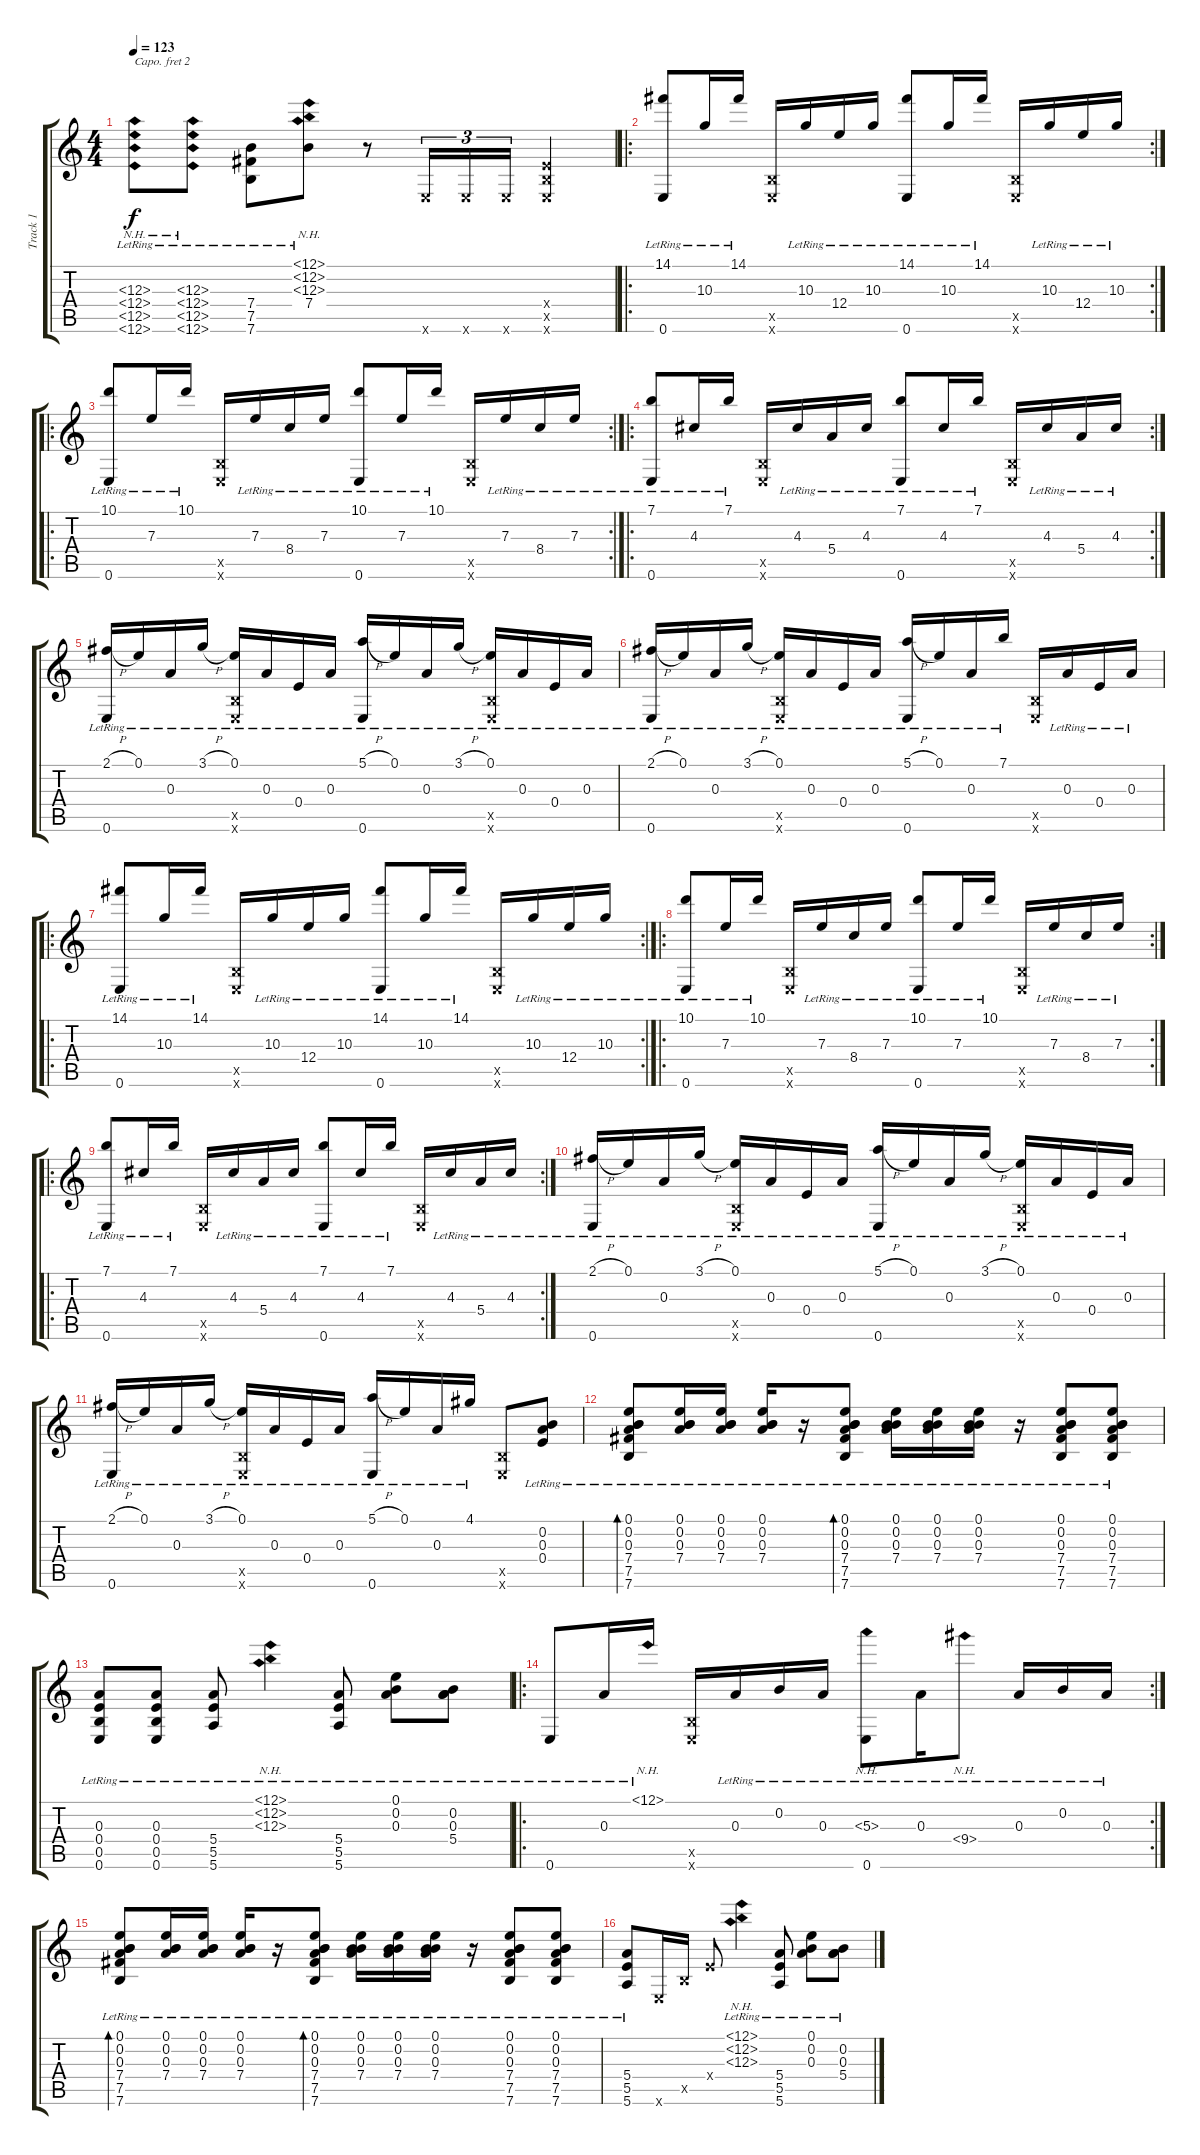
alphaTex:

\track ("Track 1" "Track 1") {instrument acousticguitarsteel}
\staff {score tabs}
\capo 2
\tuning (D4 A3 G3 D3 A2 D2) {hide}
\ts (4 4)
\tempo 123
\clef g2
\ks c
(12.3{nh lr} 12.4{nh lr} 12.5{nh lr} 12.6{nh lr}).8{dy f} (12.3{nh lr} 12.4{nh lr} 12.5{nh lr} 12.6{nh lr}).8 (7.4{lr} 7.5{lr} 7.6{lr}).8 (12.1{nh lr} 12.2{nh lr} 12.3{nh lr} 7.4{lr}).8 r.8 0.6{x}.16{tu (3 2)} 0.6{x}.16{tu (3 2)} 0.6{x}.16{tu (3 2)} (0.4{x} 0.5{x} 0.6{x}).4 |
\ro
\rc 2
(14.1{lr} 0.6{lr}).8 10.3{lr}.16 14.1{lr}.16 (0.5{x} 0.6{x}).16 10.3{lr}.16 12.4{lr}.16 10.3{lr}.16 (14.1{lr} 0.6{lr}).8 10.3{lr}.16 14.1{lr}.16 (0.5{x} 0.6{x}).16 10.3{lr}.16 12.4{lr}.16 10.3{lr}.16 |
\ro
\rc 2
(10.1{lr} 0.6{lr}).8 7.3{lr}.16 10.1{lr}.16 (0.5{x} 0.6{x}).16 7.3{lr}.16 8.4{lr}.16 7.3{lr}.16 (10.1{lr} 0.6{lr}).8 7.3{lr}.16 10.1{lr}.16 (0.5{x} 0.6{x}).16 7.3{lr}.16 8.4{lr}.16 7.3{lr}.16 |
\ro
\rc 2
(7.1{lr} 0.6{lr}).8 4.3{lr}.16 7.1{lr}.16 (0.5{x} 0.6{x}).16 4.3{lr}.16 5.4{lr}.16 4.3{lr}.16 (7.1{lr} 0.6{lr}).8 4.3{lr}.16 7.1{lr}.16 (0.5{x} 0.6{x}).16 4.3{lr}.16 5.4{lr}.16 4.3{lr}.16 |
(2.1{h lr} 0.6{lr}).16 0.1{lr}.16 0.3{lr}.16 3.1{h lr}.16 (0.1{lr} 0.5{x} 0.6{x}).16 0.3{lr}.16 0.4{lr}.16 0.3{lr}.16 (5.1{h lr} 0.6{lr}).16 0.1{lr}.16 0.3{lr}.16 3.1{h lr}.16 (0.1{lr} 0.5{x} 0.6{x}).16 0.3{lr}.16 0.4{lr}.16 0.3{lr}.16 |
(2.1{h lr} 0.6{lr}).16 0.1{lr}.16 0.3{lr}.16 3.1{h lr}.16 (0.1{lr} 0.5{x} 0.6{x}).16 0.3{lr}.16 0.4{lr}.16 0.3{lr}.16 (5.1{h lr} 0.6{lr}).16 0.1{lr}.16 0.3{lr}.16 7.1{lr}.16 (0.5{x} 0.6{x}).16 0.3{lr}.16 0.4{lr}.16 0.3{lr}.16 |
\ro
\rc 2
(14.1{lr} 0.6{lr}).8 10.3{lr}.16 14.1{lr}.16 (0.5{x} 0.6{x}).16 10.3{lr}.16 12.4{lr}.16 10.3{lr}.16 (14.1{lr} 0.6{lr}).8 10.3{lr}.16 14.1{lr}.16 (0.5{x} 0.6{x}).16 10.3{lr}.16 12.4{lr}.16 10.3{lr}.16 |
\ro
\rc 2
(10.1{lr} 0.6{lr}).8 7.3{lr}.16 10.1{lr}.16 (0.5{x} 0.6{x}).16 7.3{lr}.16 8.4{lr}.16 7.3{lr}.16 (10.1{lr} 0.6{lr}).8 7.3{lr}.16 10.1{lr}.16 (0.5{x} 0.6{x}).16 7.3{lr}.16 8.4{lr}.16 7.3{lr}.16 |
\ro
\rc 2
(7.1{lr} 0.6{lr}).8 4.3{lr}.16 7.1{lr}.16 (0.5{x} 0.6{x}).16 4.3{lr}.16 5.4{lr}.16 4.3{lr}.16 (7.1{lr} 0.6{lr}).8 4.3{lr}.16 7.1{lr}.16 (0.5{x} 0.6{x}).16 4.3{lr}.16 5.4{lr}.16 4.3{lr}.16 |
(2.1{h lr} 0.6{lr}).16 0.1{lr}.16 0.3{lr}.16 3.1{h lr}.16 (0.1{lr} 0.5{x} 0.6{x}).16 0.3{lr}.16 0.4{lr}.16 0.3{lr}.16 (5.1{h lr} 0.6{lr}).16 0.1{lr}.16 0.3{lr}.16 3.1{h lr}.16 (0.1{lr} 0.5{x} 0.6{x}).16 0.3{lr}.16 0.4{lr}.16 0.3{lr}.16 |
(2.1{h lr} 0.6{lr}).16 0.1{lr}.16 0.3{lr}.16 3.1{h lr}.16 (0.1{lr} 0.5{x} 0.6{x}).16 0.3{lr}.16 0.4{lr}.16 0.3{lr}.16 (5.1{h lr} 0.6{lr}).16 0.1{lr}.16 0.3{lr}.16 4.1{lr}.16 (0.5{x} 0.6{x}).8 (0.2{lr} 0.3{lr} 0.4{lr}).8 |
(0.1{lr} 0.2{lr} 0.3{lr} 7.4{lr} 7.5{lr} 7.6{lr}).8{bd 60} (0.1{lr} 0.2{lr} 0.3{lr} 7.4{lr}).16 (0.1{lr} 0.2{lr} 0.3{lr} 7.4{lr}).16 (0.1{lr} 0.2{lr} 0.3{lr} 7.4{lr}).16 r.16 (0.1{lr} 0.2{lr} 0.3{lr} 7.4{lr} 7.5{lr} 7.6{lr}).8{bd 60} (0.1{lr} 0.2{lr} 0.3{lr} 7.4{lr}).16 (0.1{lr} 0.2{lr} 0.3{lr} 7.4{lr}).16 (0.1{lr} 0.2{lr} 0.3{lr} 7.4{lr}).16 r.16 (0.1{lr} 0.2{lr} 0.3{lr} 7.4{lr} 7.5{lr} 7.6{lr}).8 (0.1{lr} 0.2{lr} 0.3{lr} 7.4{lr} 7.5{lr} 7.6{lr}).8 |
(0.3{lr} 0.4{lr} 0.5{lr} 0.6{lr}).8 (0.3{lr} 0.4{lr} 0.5{lr} 0.6{lr}).8 (5.4{lr} 5.5{lr} 5.6{lr}).8 (12.1{nh lr} 12.2{nh lr} 12.3{nh lr}).4 (5.4{lr} 5.5{lr} 5.6{lr}).8 (0.1{lr} 0.2{lr} 0.3{lr}).8 (0.2{lr} 0.3{lr} 5.4{lr}).8 |
\ro
\rc 2
0.6{lr}.8 0.3{lr}.16 12.1{nh lr}.16 (0.5{x} 0.6{x}).16 0.3{lr}.16 0.2{lr}.16 0.3{lr}.16 (5.3{nh lr} 0.6{lr}).8 0.3{lr}.16 9.4{nh lr}.8 0.3{lr}.16 0.2{lr}.16 0.3{lr}.16 |
(0.1{lr} 0.2{lr} 0.3{lr} 7.4{lr} 7.5{lr} 7.6{lr}).8{bd 60} (0.1{lr} 0.2{lr} 0.3{lr} 7.4{lr}).16 (0.1{lr} 0.2{lr} 0.3{lr} 7.4{lr}).16 (0.1{lr} 0.2{lr} 0.3{lr} 7.4{lr}).16 r.16 (0.1{lr} 0.2{lr} 0.3{lr} 7.4{lr} 7.5{lr} 7.6{lr}).8{bd 60} (0.1{lr} 0.2{lr} 0.3{lr} 7.4{lr}).16 (0.1{lr} 0.2{lr} 0.3{lr} 7.4{lr}).16 (0.1{lr} 0.2{lr} 0.3{lr} 7.4{lr}).16 r.16 (0.1{lr} 0.2{lr} 0.3{lr} 7.4{lr} 7.5{lr} 7.6{lr}).8 (0.1{lr} 0.2{lr} 0.3{lr} 7.4{lr} 7.5{lr} 7.6{lr}).8 |
(5.4{lr} 5.5{lr} 5.6{lr}).8 0.6{x}.16 0.5{x}.16 0.4{x}.8 (12.1{nh lr} 12.2{nh lr} 12.3{nh lr}).4 (5.4{lr} 5.5{lr} 5.6{lr}).8 (0.1{lr} 0.2{lr} 0.3{lr}).8 (0.2{lr} 0.3{lr} 5.4{lr}).8
